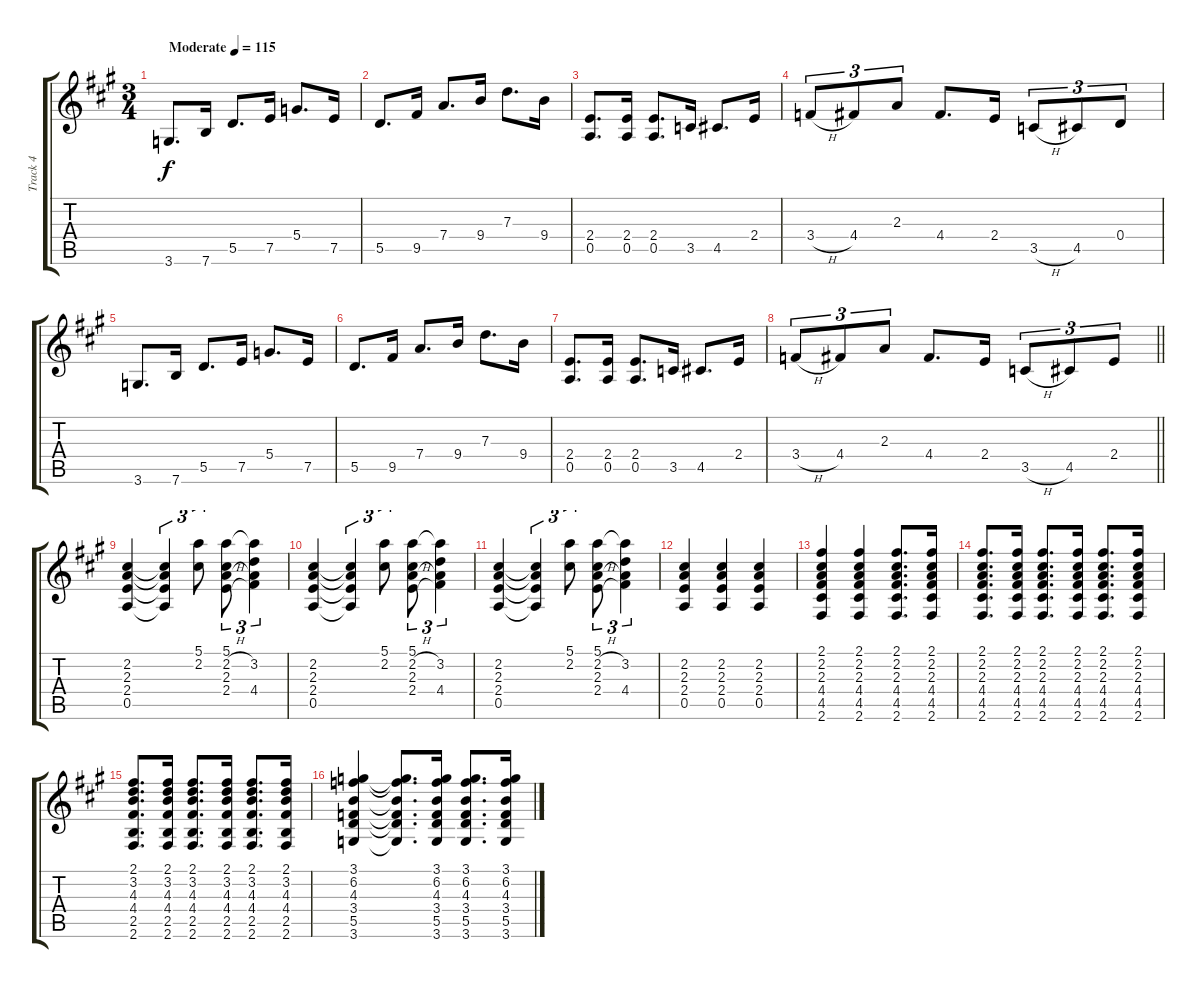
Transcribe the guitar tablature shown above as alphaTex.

\track ("Track 4" "Track 4") {instrument electricguitarclean}
\staff {score tabs}
\tuning (E4 B3 G3 D3 A2 E2) {hide}
\ts (3 4)
\tempo (115 "Moderate")
\clef g2
\ks a
3.6.8{d dy f volume 8 instrument electricguitarclean} 7.6.16 5.5.8{d} 7.5.16 5.4.8{d} 7.5.16 |
5.5.8{d} 9.5.16 7.4.8{d} 9.4.16 7.3.8{d} 9.4.16 |
(2.4 0.5).8{d} (2.4 0.5).16 (2.4 0.5).8{d} 3.5.16 4.5.8{d} 2.4.16 |
3.4{h}.8{tu (3 2)} 4.4.8{tu (3 2)} 2.3.8{tu (3 2)} 4.4.8{d} 2.4.16 3.5{h}.8{tu (3 2)} 4.5.8{tu (3 2)} 0.4.8{tu (3 2)} |
3.6.8{d} 7.6.16 5.5.8{d} 7.5.16 5.4.8{d} 7.5.16 |
5.5.8{d} 9.5.16 7.4.8{d} 9.4.16 7.3.8{d} 9.4.16 |
(2.4 0.5).8{d} (2.4 0.5).16 (2.4 0.5).8{d} 3.5.16 4.5.8{d} 2.4.16 |
\barLineRight lightlight
3.4{h}.8{tu (3 2)} 4.4.8{tu (3 2)} 2.3.8{tu (3 2)} 4.4.8{d} 2.4.16 3.5{h}.8{tu (3 2)} 4.5.8{tu (3 2)} 2.4.8{tu (3 2)} |
(2.2 2.3 2.4 0.5).4{volume 4} (2.2{t} 2.3{t} 2.4{t} 0.5{t}).4{tu (3 2)} (5.1 2.2).8{tu (3 2)} (5.1 2.2{h} 2.3 2.4{h}).8{tu (3 2)} (5.1{t} 3.2 2.3{t} 4.4).4{tu (3 2)} |
(2.2 2.3 2.4 0.5).4 (2.2{t} 2.3{t} 2.4{t} 0.5{t}).4{tu (3 2)} (5.1 2.2).8{tu (3 2)} (5.1 2.2{h} 2.3 2.4{h}).8{tu (3 2)} (5.1{t} 3.2 2.3{t} 4.4).4{tu (3 2)} |
(2.2 2.3 2.4 0.5).4 (2.2{t} 2.3{t} 2.4{t} 0.5{t}).4{tu (3 2)} (5.1 2.2).8{tu (3 2)} (5.1 2.2{h} 2.3 2.4{h}).8{tu (3 2)} (5.1{t} 3.2 2.3{t} 4.4).4{tu (3 2)} |
(2.2 2.3 2.4 0.5).4 (2.2 2.3 2.4 0.5).4 (2.2 2.3 2.4 0.5).4 |
(2.1 2.2 2.3 4.4 4.5 2.6).4 (2.1 2.2 2.3 4.4 4.5 2.6).4 (2.1 2.2 2.3 4.4 4.5 2.6).8{d} (2.1 2.2 2.3 4.4 4.5 2.6).16 |
(2.1 2.2 2.3 4.4 4.5 2.6).8{d} (2.1 2.2 2.3 4.4 4.5 2.6).16 (2.1 2.2 2.3 4.4 4.5 2.6).8{d} (2.1 2.2 2.3 4.4 4.5 2.6).16 (2.1 2.2 2.3 4.4 4.5 2.6).8{d} (2.1 2.2 2.3 4.4 4.5 2.6).16 |
(2.1 3.2 4.3 4.4 2.5 2.6).8{d} (2.1 3.2 4.3 4.4 2.5 2.6).16 (2.1 3.2 4.3 4.4 2.5 2.6).8{d} (2.1 3.2 4.3 4.4 2.5 2.6).16 (2.1 3.2 4.3 4.4 2.5 2.6).8{d} (2.1 3.2 4.3 4.4 2.5 2.6).16 |
(3.1 6.2 4.3 3.4 5.5 3.6).4 (3.1{t} 6.2{t} 4.3{t} 3.4{t} 5.5{t} 3.6{t}).8{d} (3.1 6.2 4.3 3.4 5.5 3.6).16 (3.1 6.2 4.3 3.4 5.5 3.6).8{d} (3.1 6.2 4.3 3.4 5.5 3.6).16
